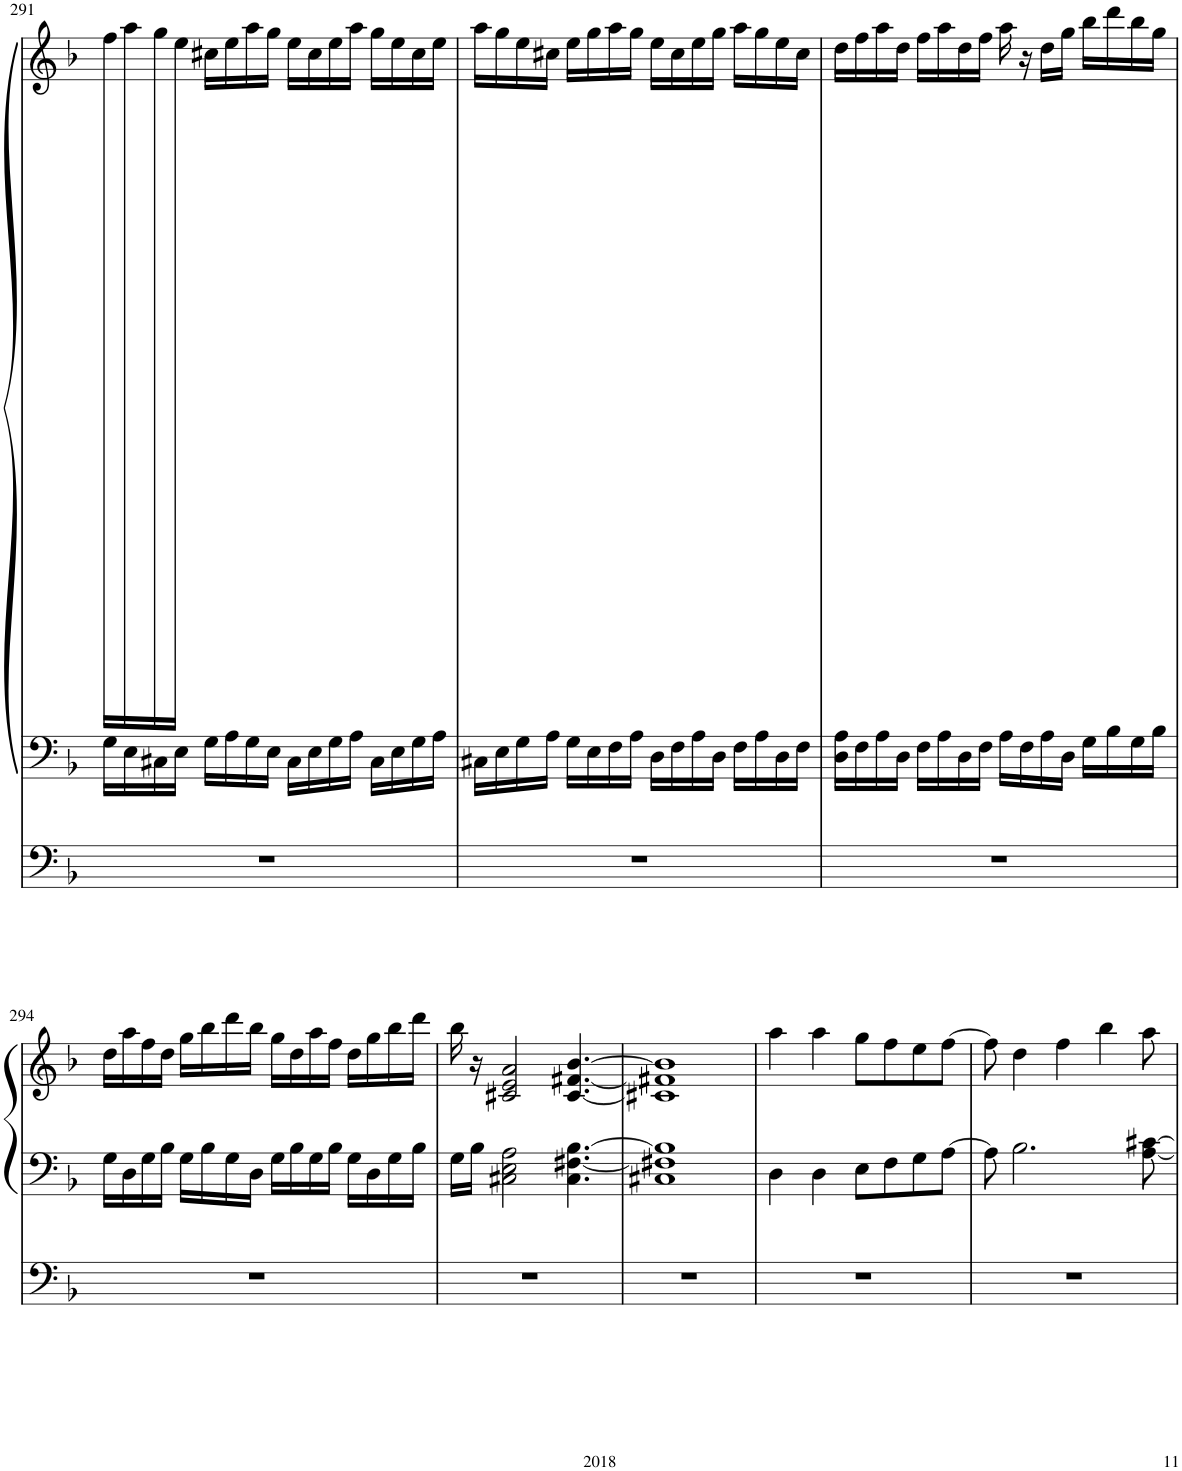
**kern	**kern	**kern
*part1	*part1	*part1
*staff3	*staff2	*staff1
*I"Organ	*	*
*I'Org.	*	*
!!LO:PB:g=z
*clefF4	*clefF4	*clefG2
*k[b-]	*k[b-]	*k[b-]
*M4/4	*M4/4	*M4/4
=291	=291	=291
1r	16G\LL	16ff\LL
.	16E\	16aa\
.	16C#X\	16gg\
.	16E\JJ	16ee\JJ
.	16G\LL	16cc#X\LL
.	16A\	16ee\
.	16G\	16aa\
.	16E\JJ	16gg\JJ
.	16C#\LL	16ee\LL
.	16E\	16cc#\
.	16G\	16ee\
.	16A\JJ	16aa\JJ
.	16C#\LL	16gg\LL
.	16E\	16ee\
.	16G\	16cc#\
.	16A\JJ	16ee\JJ
=292	=292	=292
1r	16C#X\LL	16aa\LL
.	16E\	16gg\
.	16G\	16ee\
.	16A\JJ	16cc#X\JJ
.	16G\LL	16ee\LL
.	16E\	16gg\
.	16F\	16aa\
.	16A\JJ	16gg\JJ
.	16D\LL	16ee\LL
.	16F\	16cc#\
.	16A\	16ee\
.	16D\JJ	16gg\JJ
.	16F\LL	16aa\LL
.	16A\	16gg\
.	16D\	16ee\
.	16F\JJ	16cc#\JJ
=293	=293	=293
1r	16D\ 16A\LL	16dd\LL
.	16F\	16ff\
.	16A\	16aa\
.	16D\JJ	16dd\JJ
.	16F\LL	16ff\LL
.	16A\	16aa\
.	16D\	16dd\
.	16F\JJ	16ff\JJ
.	16A\LL	16aa\
.	16F\	16r
.	16A\	16dd\LL
.	16D\JJ	16gg\JJ
.	16G\LL	16bb-\LL
.	16B-\	16ddd\
.	16G\	16bb-\
.	16B-\JJ	16gg\JJ
!!LO:LB:g=z
=294	=294	=294
1r	16G\LL	16dd\LL
.	16D\	16aa\
.	16G\	16ff\
.	16B-\JJ	16dd\JJ
.	16G\LL	16gg\LL
.	16B-\	16bb-\
.	16G\	16ddd\
.	16D\JJ	16bb-\JJ
.	16G\LL	16gg\LL
.	16B-\	16dd\
.	16G\	16aa\
.	16B-\JJ	16ff\JJ
.	16G\LL	16dd\LL
.	16D\	16gg\
.	16G\	16bb-\
.	16B-\JJ	16ddd\JJ
=295	=295	=295
1r	16G\LL	16bb-\
.	16B-\JJ	16r
.	2C#X\ 2E\ 2A\	2c#X/ 2e/ 2a/
.	4.C#\ [4.F#X\ [4.B-\	[4.c#/ [4.f#X/ [4.b-/
=296	=296	=296
1r	1C#X 1F#X] 1B-]	1c#X] 1f#X] 1b-]
=297	=297	=297
1r	4D\	4aa\
.	4D\	4aa\
.	8E\L	8gg\L
.	8F\	8ff\
.	8G\	8ee\
.	[8A\J	[8ff\J
=298	=298	=298
1r	8A\]	8ff\]
.	2.B-\	4dd\
.	.	4ff\
.	.	4bb-\
.	[8A\ [8c#X\	8aa\
=	=	=
*-	*-	*-
